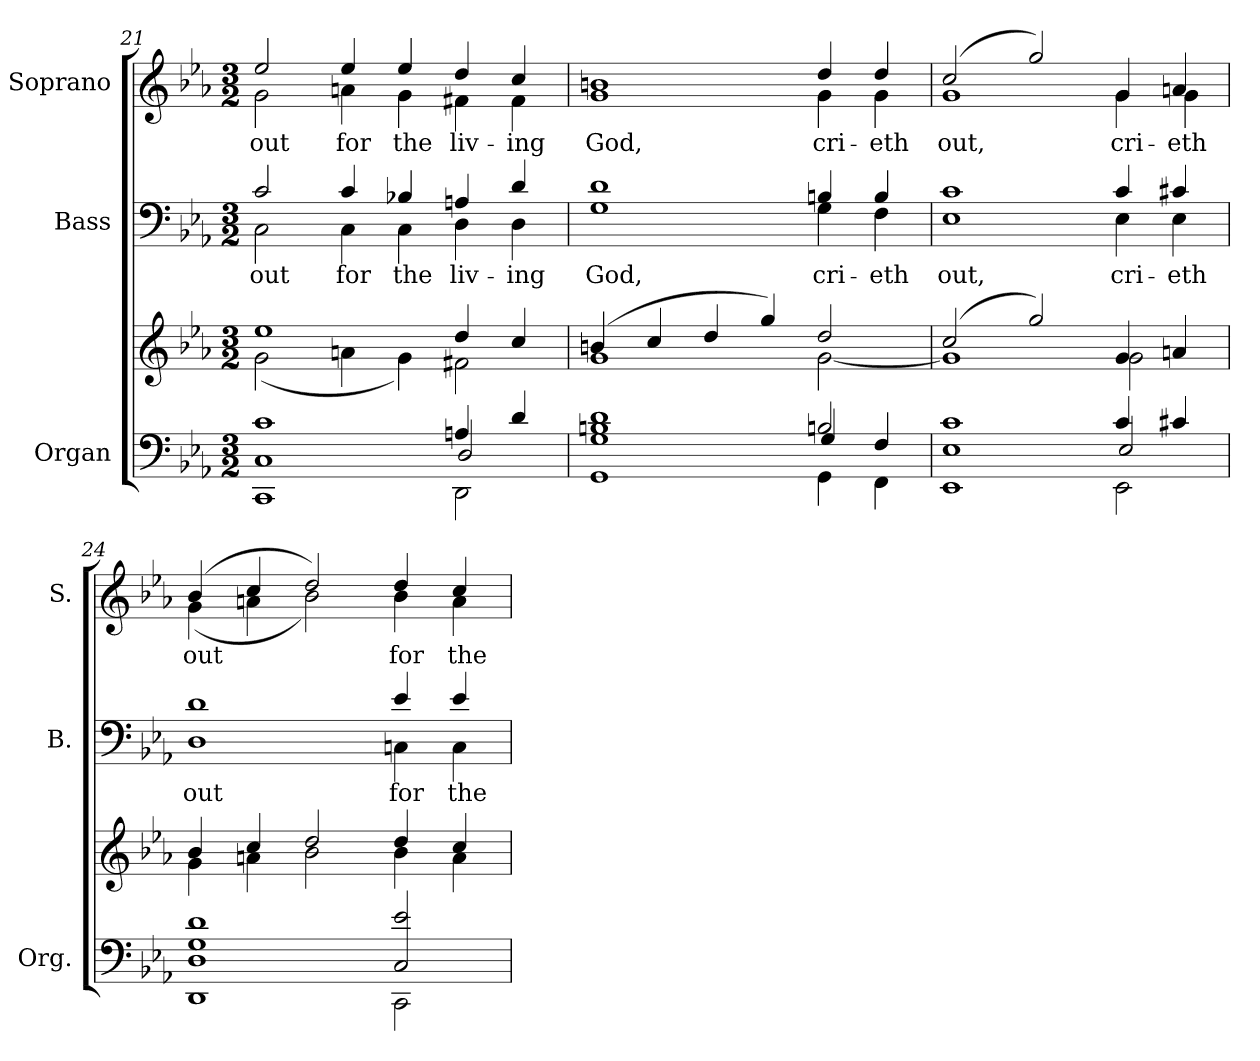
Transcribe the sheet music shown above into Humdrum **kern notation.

**kern	**kern	**kern	**text	**kern	**text
*part3	*part3	*part2	*part2	*part1	*part1
*staff4	*staff3	*staff2	*staff2	*staff1	*staff1
*I"Organ	*	*I"Bass	*	*I"Soprano	*
*I'Org.	*	*I'B.	*	*I'S.	*
*clefF4	*clefG2	*clefF4	*	*clefG2	*
*k[b-e-a-]	*k[b-e-a-]	*k[b-e-a-]	*	*k[b-e-a-]	*
*E-:	*E-:	*E-:	*	*E-:	*
*M3/2	*M3/2	*M3/2	*	*M3/2	*
=21	=21	=21	=21	=21	=21
*^	*^	*	*	*	*
*	*^	*	*	*	*	*	*
!	!	!	!	!	!	!LO:LY:b:color=#000000	!	!
*	*	*	*	*	*^	*	*^	*
!	!	!	!	!	!	!	!	!	!	!LO:LY:b:color=#000000
1ci	1CCi 1Ci	1ryy	1ee-i	(2gi\	2ci/	2Ci\	out	2ee-i/	2gi\	out
!	!	!	!	!	!	!	!LO:LY:b:color=#000000	!	!	!
!	!	!	!	!	!	!	!	!	!	!LO:LY:b:color=#000000
.	.	.	.	4ani\	4ci/	4Ci\	for	4ee-i/	4ani\	for
!	!	!	!	!	!	!	!LO:LY:b:color=#000000	!	!	!
!	!	!	!	!	!	!	!	!	!	!LO:LY:b:color=#000000
.	.	.	.	4gi\)	4B-Xi/	4Ci\	the	4ee-i/	4gi\	the
!	!	!	!	!	!	!	!LO:LY:b:color=#000000	!	!	!
!	!	!	!	!	!	!	!	!	!	!LO:LY:b:color=#000000
4Ani/	2DDi\	2Di/	4ddi/	2f#Xi\	4Ani/	4Di\	liv-	4ddi/	4f#Xi\	liv-
!	!	!	!	!	!	!	!LO:LY:b:color=#000000	!	!	!
!	!	!	!	!	!	!	!	!	!	!LO:LY:b:color=#000000
4di/	.	.	4cci/	.	4di/	4Di\	-ing	4cci/	4f#i\	-ing
=22	=22	=22	=22	=22	=22	=22	=22	=22	=22	=22
!	!	!	!	!	!	!	!LO:LY:b:color=#000000	!	!	!
!	!	!	!	!	!	!	!	!	!	!LO:LY:b:color=#000000
1ryy	1GGi 1Gi 1Bni 1di	1ryy	(4bni/	1gi	1Gi 1di	1ryy	God,	1gi 1bni	1ryy	God,
.	.	.	4cci/	.	.	.	.	.	.	.
.	.	.	4ddi/	.	.	.	.	.	.	.
.	.	.	4ggi/)	.	.	.	.	.	.	.
!	!	!	!	!	!	!	!LO:LY:b:color=#000000	!	!	!
!	!	!	!	!	!	!	!	!	!	!LO:LY:b:color=#000000
2Bni/	4GGi\	4Gi/	2ddi/	[<2gi\	4Bni/	4Gi\	cri-	4ddi/	4gi\	cri-
!	!	!	!	!	!	!	!LO:LY:b:color=#000000	!	!	!
!	!	!	!	!	!	!	!	!	!	!LO:LY:b:color=#000000
.	4FFi\	4Fi/	.	.	4Bi/	4Fi\	-eth	4ddi/	4gi\	-eth
!!LO:LB:g=z	!!
=23	=23	=23	=23	=23	=23	=23	=23	=23	=23	=23
!	!	!	!	!	!	!	!LO:LY:b:color=#000000	!	!	!
!	!	!	!	!	!	!	!	!	!	!LO:LY:b:color=#000000
1E-i 1ci	1EE-i	1ryy	(2cci/	1gi]	1E-i 1ci	1ryy	out,	(2cci/	1gi	out,
.	.	.	2ggi/)	.	.	.	.	2ggi/)	.	.
!	!	!	!	!	!	!	!LO:LY:b:color=#000000	!	!	!
!	!	!	!	!	!	!	!	!	!	!LO:LY:b:color=#000000
4ci/	2EE-i\	2E-i/	4gi/	2gi\	4ci/	4E-i\	cri-	4gi/	4gi\	cri-
!	!	!	!	!	!	!	!LO:LY:b:color=#000000	!	!	!
!	!	!	!	!	!	!	!	!	!	!LO:LY:b:color=#000000
4c#Xi/	.	.	4ani/	.	4c#Xi/	4E-i\	-eth	4ani/	4gi\	-eth
*	*v	*v	*	*	*	*	*	*	*	*
=24	=24	=24	=24	=24	=24	=24	=24	=24	=24
!	!	!	!	!	!	!LO:LY:b:color=#000000	!	!	!
!	!	!	!	!	!	!	!	!	!LO:LY:b:color=#000000
1Di 1Gi 1di	1DDi	4b-i/	4gi\	1Di 1di	1ryy	out	(4b-i/	(4gi\	out
.	.	4cci/	4ani\	.	.	.	4cci/	4ani\	.
.	.	2ddi/	2b-i\	.	.	.	2ddi/)	2b-i\)	.
!	!	!	!	!	!	!LO:LY:b:color=#000000	!	!	!
!	!	!	!	!	!	!	!	!	!LO:LY:b:color=#000000
2Ci/ 2e-i	2CCi\	4ddi/	4b-i\	4e-i/	4Cni\	for	4ddi/	4b-i\	for
!	!	!	!	!	!	!LO:LY:b:color=#000000	!	!	!
!	!	!	!	!	!	!	!	!	!LO:LY:b:color=#000000
.	.	4cci/	4ai\	4e-i/	4Ci\	the	4cci/	4ai\	the
*v	*v	*	*	*v	*v	*	*v	*v	*
*	*v	*v	*	*	*	*
=	=	=	=	=	=
*-	*-	*-	*-	*-	*-
